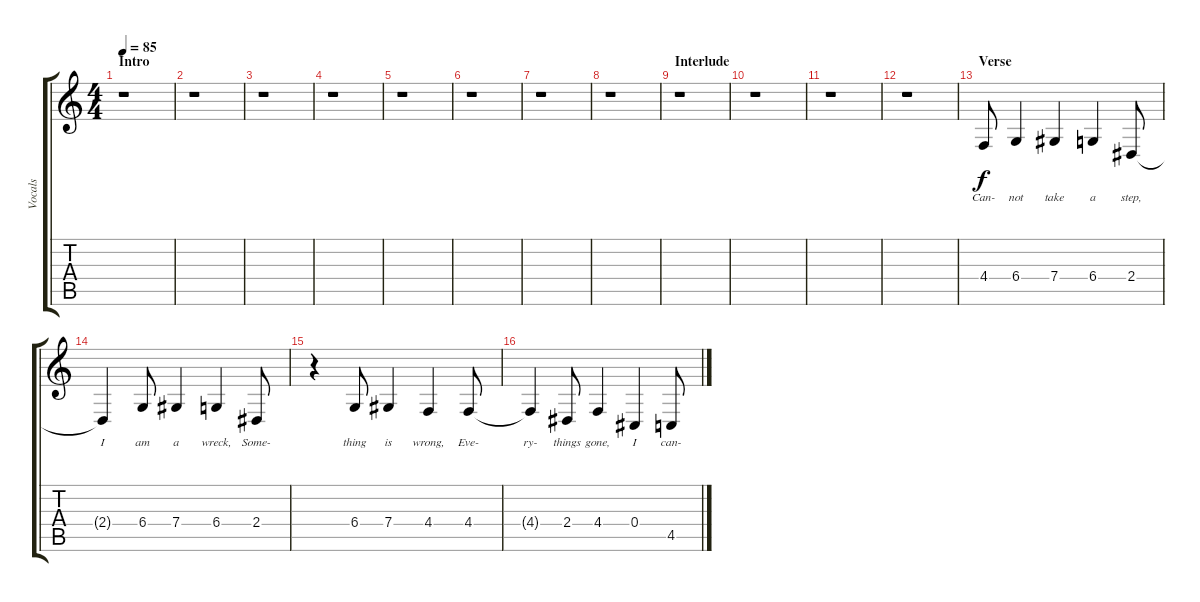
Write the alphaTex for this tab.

\track ("Vocals" "Vocals") {instrument lead8bassandlead}
\staff {score tabs}
\tuning (Eb4 Bb3 Gb3 Db3 Ab2 Db2) {hide}
\ts (4 4)
\section ("" "Intro")
\tempo 85
\clef g2
\ks c
r.1{dy f instrument lead8bassandlead} |
r.1 |
r.1 |
r.1 |
r.1 |
r.1 |
r.1 |
r.1 |
\section ("" "Interlude")
r.1 |
r.1 |
r.1 |
r.1 |
\section ("" "Verse")
4.4.8{lyrics (0 "Can-") lyrics (1 "") lyrics (2 "") lyrics (3 "") lyrics (4 "")} 6.4.4{lyrics (0 "not") lyrics (1 "") lyrics (2 "") lyrics (3 "") lyrics (4 "")} 7.4.4{lyrics (0 "take") lyrics (1 "") lyrics (2 "") lyrics (3 "") lyrics (4 "")} 6.4.4{lyrics (0 "a") lyrics (1 "") lyrics (2 "") lyrics (3 "") lyrics (4 "")} 2.4.8{lyrics (0 "step,") lyrics (1 "") lyrics (2 "") lyrics (3 "") lyrics (4 "")} |
2.4{t}.4{lyrics (0 "I") lyrics (1 "") lyrics (2 "") lyrics (3 "") lyrics (4 "")} 6.4.8{lyrics (0 "am") lyrics (1 "") lyrics (2 "") lyrics (3 "") lyrics (4 "")} 7.4.4{lyrics (0 "a") lyrics (1 "") lyrics (2 "") lyrics (3 "") lyrics (4 "")} 6.4.4{lyrics (0 "wreck,") lyrics (1 "") lyrics (2 "") lyrics (3 "") lyrics (4 "")} 2.4.8{lyrics (0 "Some-") lyrics (1 "") lyrics (2 "") lyrics (3 "") lyrics (4 "")} |
r.4 6.4.8{lyrics (0 "thing") lyrics (1 "") lyrics (2 "") lyrics (3 "") lyrics (4 "")} 7.4.4{lyrics (0 "is") lyrics (1 "") lyrics (2 "") lyrics (3 "") lyrics (4 "")} 4.4.4{lyrics (0 "wrong,") lyrics (1 "") lyrics (2 "") lyrics (3 "") lyrics (4 "")} 4.4.8{lyrics (0 "Eve-") lyrics (1 "") lyrics (2 "") lyrics (3 "") lyrics (4 "")} |
4.4{t}.4{lyrics (0 "ry-") lyrics (1 "") lyrics (2 "") lyrics (3 "") lyrics (4 "")} 2.4.8{lyrics (0 "things") lyrics (1 "") lyrics (2 "") lyrics (3 "") lyrics (4 "")} 4.4.4{lyrics (0 "gone,") lyrics (1 "") lyrics (2 "") lyrics (3 "") lyrics (4 "")} 0.4.4{lyrics (0 "I") lyrics (1 "") lyrics (2 "") lyrics (3 "") lyrics (4 "")} 4.5.8{lyrics (0 "can-") lyrics (1 "") lyrics (2 "") lyrics (3 "") lyrics (4 "")}
